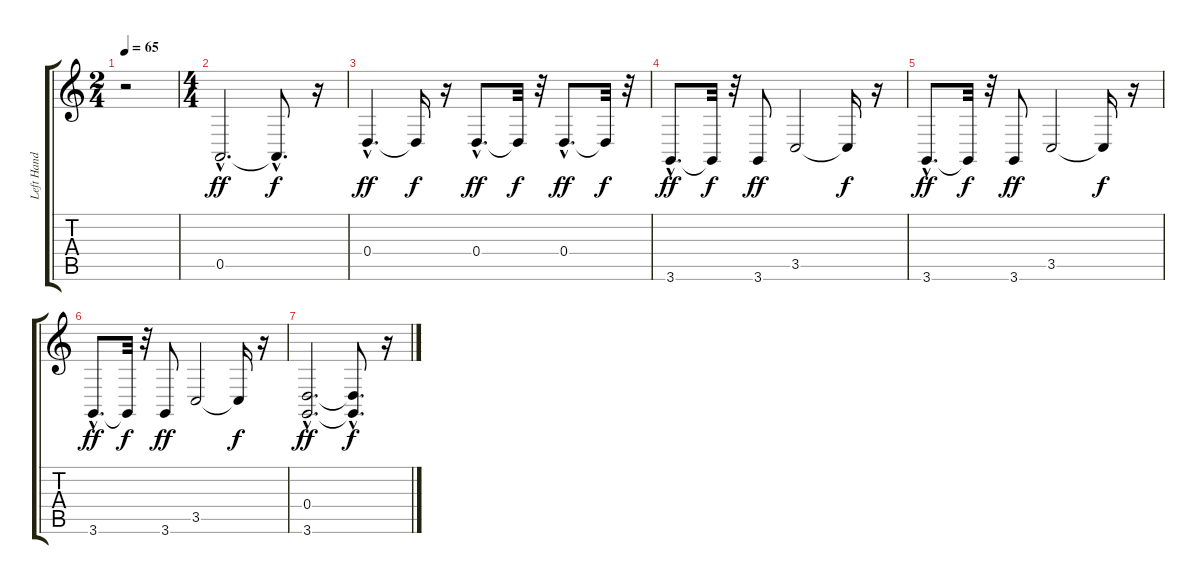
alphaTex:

\track ("Left Hand" "Left Hand") {instrument acousticgrandpiano}
\staff {score tabs}
\tuning (E4 B3 G3 D3 A2 E2) {hide}
\ts (2 4)
\tempo 65
\clef g2
\ks c
r.2{dy f} |
\ts (4 4)
0.5{hac}.2{d dy ff} 0.5{hac t}.8{d dy f} r.16 |
0.4{hac}.4{d dy ff} 0.4{t}.16{dy f} r.16 0.4{hac}.8{d dy ff} 0.4{t}.32{dy f} r.32 0.4{hac}.8{d dy ff} 0.4{t}.32{dy f} r.32 |
3.6{hac}.8{d dy ff} 3.6{t}.32{dy f} r.32 3.6.8{dy ff} 3.5.2 3.5{t}.16{dy f} r.16 |
3.6{hac}.8{d dy ff} 3.6{t}.32{dy f} r.32 3.6.8{dy ff} 3.5.2 3.5{t}.16{dy f} r.16 |
3.6{hac}.8{d dy ff} 3.6{t}.32{dy f} r.32 3.6.8{dy ff} 3.5.2 3.5{t}.16{dy f} r.16 |
(0.4{hac} 3.6{hac}).2{d dy ff} (0.4{hac t} 3.6{hac t}).8{d dy f} r.16
